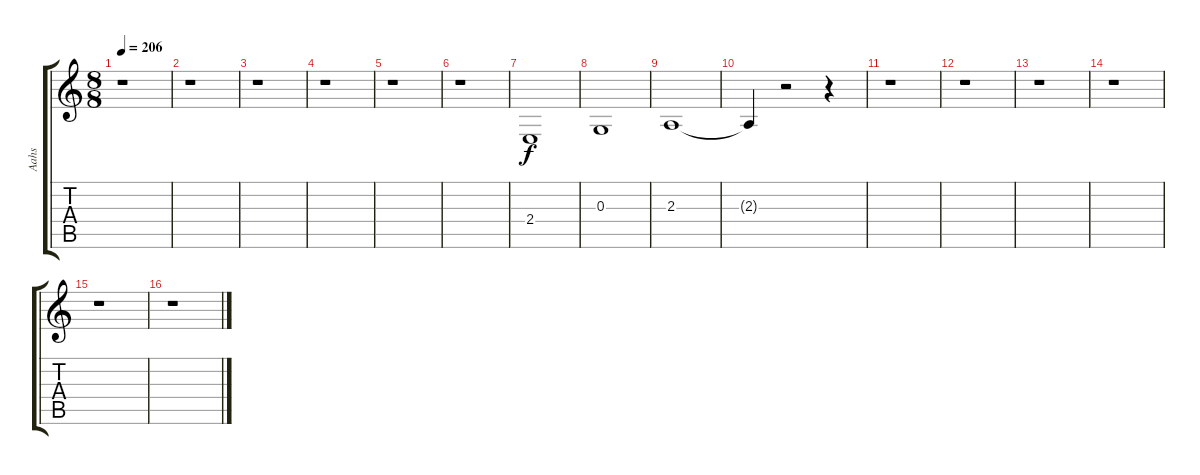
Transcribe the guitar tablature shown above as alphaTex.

\track ("Aahs" "Aahs") {instrument recorder}
\staff {score tabs}
\tuning (E4 B3 G3 D3 A2 E2) {hide}
\ts (8 8)
\tempo 206
\clef g2
\ks c
r.1{dy f} |
r.1 |
r.1 |
r.1 |
r.1 |
r.1 |
2.4.1 |
0.3.1 |
2.3.1 |
2.3{t}.4 r.2 r.4 |
r.1 |
r.1 |
r.1 |
r.1 |
r.1 |
r.1
